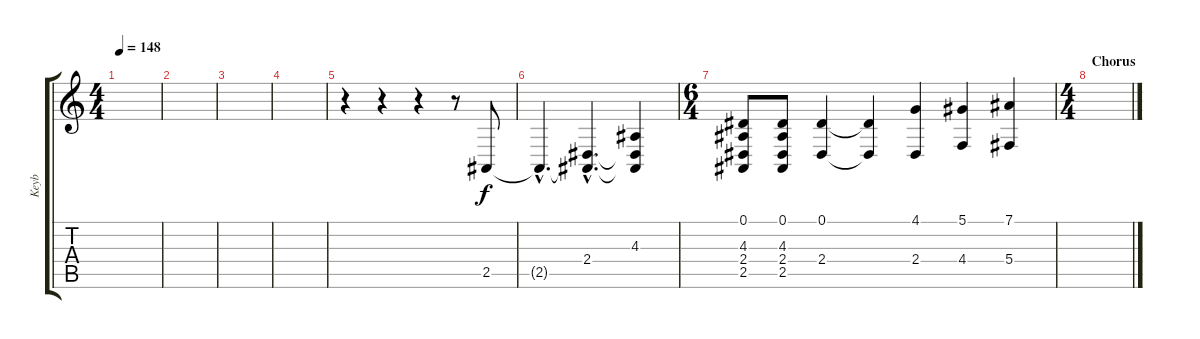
\track ("Keyb" "Keyb") {instrument stringensemble1}
\staff {score tabs}
\tuning (Eb4 Bb3 Gb3 Db3 Ab2 Eb2) {hide}
\ts (4 4)
\tempo 148
\clef g2
\ks c
|
|
|
|
r.4 r.4 r.4 r.8 2.5.8 |
2.5{hac t}.4{d} (2.4{hac} 2.5{hac t}).4{d} (4.3 2.4{t} 2.5{t}).4 |
\ts (6 4)
(0.1 4.3 2.4 2.5).8 (0.1 4.3 2.4 2.5).8 (0.1 2.4).4 (0.1{t} 2.4{t}).4 (4.1 2.4).4 (5.1 4.4).4 (7.1 5.4).4 |
\ts (4 4)
\section ("" "Chorus")
